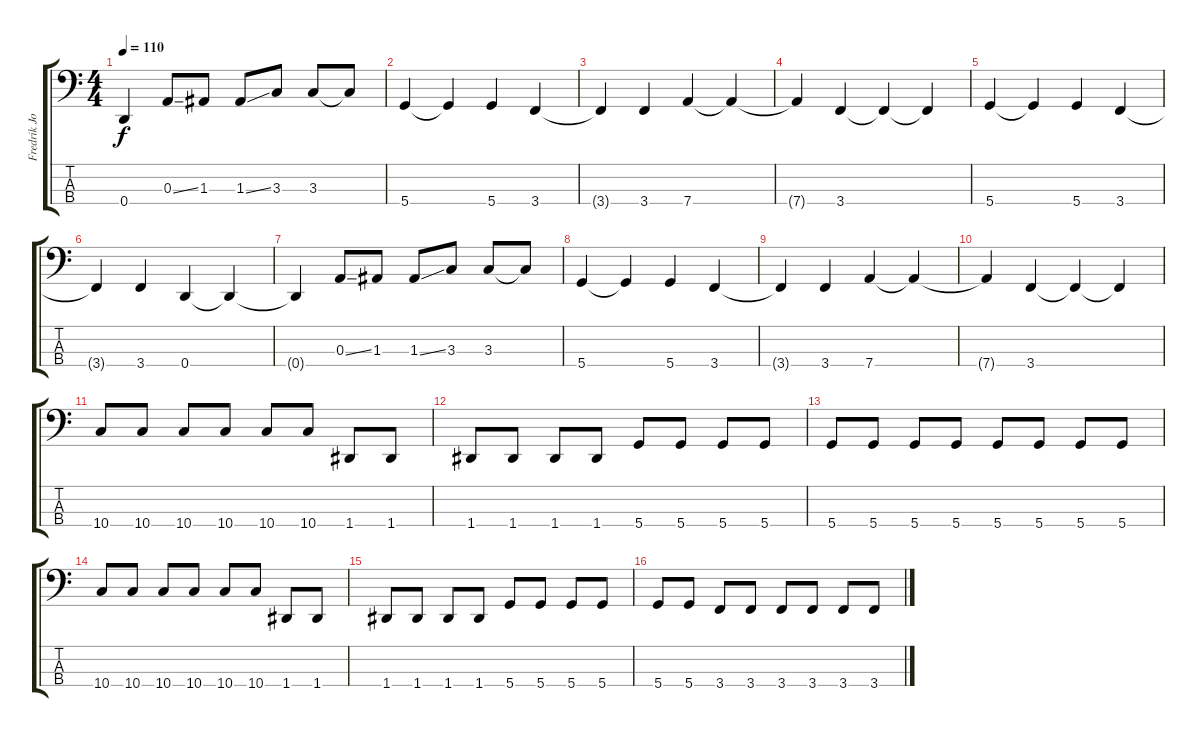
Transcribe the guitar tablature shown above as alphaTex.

\track ("Fredrik Johansson" "Fredrik Jo") {instrument electricbassfinger}
\staff {score tabs}
\tuning (G2 D2 A1 D1) {hide}
\ts (4 4)
\tempo 110
\clef f4
\ks c
0.4{t}.4{dy f} 0.3{ss}.8 1.3.8 1.3{ss}.8 3.3.8 3.3.8 3.3{t}.8 |
5.4.4 5.4{t}.4 5.4.4 3.4.4 |
3.4{t}.4 3.4.4 7.4.4 7.4{t}.4 |
7.4{t}.4 3.4.4 3.4{t}.4 3.4{t}.4 |
5.4.4 5.4{t}.4 5.4.4 3.4.4 |
3.4{t}.4 3.4.4 0.4.4 0.4{t}.4 |
0.4{t}.4 0.3{ss}.8 1.3.8 1.3{ss}.8 3.3.8 3.3.8 3.3{t}.8 |
5.4.4 5.4{t}.4 5.4.4 3.4.4 |
3.4{t}.4 3.4.4 7.4.4 7.4{t}.4 |
7.4{t}.4 3.4.4 3.4{t}.4 3.4{t}.4 |
10.4.8 10.4.8 10.4.8 10.4.8 10.4.8 10.4.8 1.4.8 1.4.8 |
1.4.8 1.4.8 1.4.8 1.4.8 5.4.8 5.4.8 5.4.8 5.4.8 |
5.4.8 5.4.8 5.4.8 5.4.8 5.4.8 5.4.8 5.4.8 5.4.8 |
10.4.8 10.4.8 10.4.8 10.4.8 10.4.8 10.4.8 1.4.8 1.4.8 |
1.4.8 1.4.8 1.4.8 1.4.8 5.4.8 5.4.8 5.4.8 5.4.8 |
5.4.8 5.4.8 3.4.8 3.4.8 3.4.8 3.4.8 3.4.8 3.4.8
